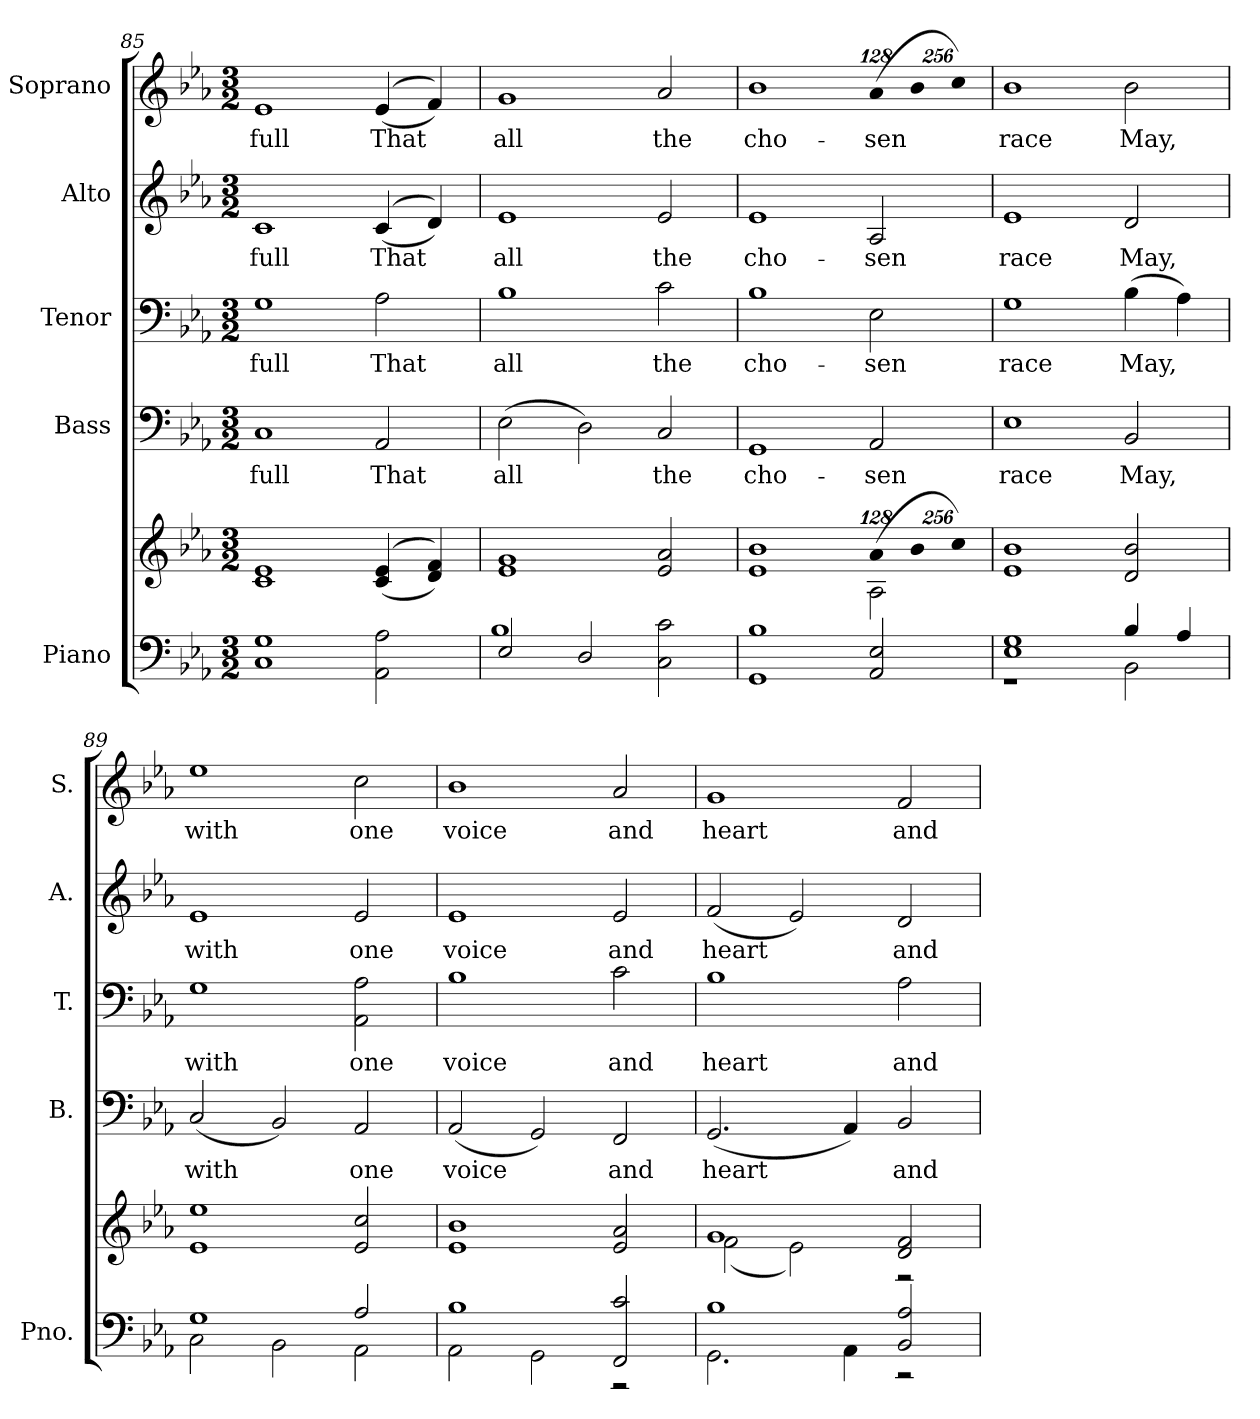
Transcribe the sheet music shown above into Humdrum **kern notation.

**kern	**kern	**kern	**text	**kern	**text	**kern	**text	**kern	**text
*part5	*part5	*part4	*part4	*part3	*part3	*part2	*part2	*part1	*part1
*staff6	*staff5	*staff4	*staff4	*staff3	*staff3	*staff2	*staff2	*staff1	*staff1
*I"Piano	*	*I"Bass	*	*I"Tenor	*	*I"Alto	*	*I"Soprano	*
*I'Pno.	*	*I'B.	*	*I'T.	*	*I'A.	*	*I'S.	*
*clefF4	*clefG2	*clefF4	*	*clefF4	*	*clefG2	*	*clefG2	*
*k[b-e-a-]	*k[b-e-a-]	*k[b-e-a-]	*	*k[b-e-a-]	*	*k[b-e-a-]	*	*k[b-e-a-]	*
*E-:	*E-:	*E-:	*	*E-:	*	*E-:	*	*E-:	*
*M3/2	*M3/2	*M3/2	*	*M3/2	*	*M3/2	*	*M3/2	*
=85	=85	=85	=85	=85	=85	=85	=85	=85	=85
!	!	!	!LO:LY:b:color=#000000	!	!	!	!	!	!
!	!	!	!	!	!LO:LY:b:color=#000000	!	!	!	!
!	!	!	!	!	!	!	!LO:LY:b:color=#000000	!	!
!	!	!	!	!	!	!	!	!	!LO:LY:b:color=#000000
1Ci 1Gi	1ci 1e-i	1Ci	full	1Gi	full	1ci	full	1e-i	full
!	!	!	!LO:LY:b:color=#000000	!	!	!	!	!	!
!	!	!	!	!	!LO:LY:b:color=#000000	!	!	!	!
!	!	!	!	!	!	!	!LO:LY:b:color=#000000	!	!
!	!	!	!	!	!	!	!	!	!LO:LY:b:color=#000000
2AA-i\ 2A-i	((4ci/ 4e-i	2AA-i/	That	2A-i\	That	((4ci/	That	((4e-i/	That
.	4di/ 4fi))	.	.	.	.	4di/))	.	4fi/))	.
!!LO:PB:g=z
=86	=86	=86	=86	=86	=86	=86	=86	=86	=86
*^	*	*	*	*	*	*	*	*	*
!	!	!	!	!LO:LY:b:color=#000000	!	!	!	!	!	!
!	!	!	!	!	!	!LO:LY:b:color=#000000	!	!	!	!
!	!	!	!	!	!	!	!	!LO:LY:b:color=#000000	!	!
!	!	!	!	!	!	!	!	!	!	!LO:LY:b:color=#000000
2E-i/	1B-i	1e-i 1gi	(2E-i\	all	1B-i	all	1e-i	all	1gi	all
2Di/	.	.	2Di\)	.	.	.	.	.	.	.
!	!	!	!	!LO:LY:b:color=#000000	!	!	!	!	!	!
!	!	!	!	!	!	!LO:LY:b:color=#000000	!	!	!	!
!	!	!	!	!	!	!	!	!LO:LY:b:color=#000000	!	!
!	!	!	!	!	!	!	!	!	!	!LO:LY:b:color=#000000
2Ci\ 2ci	2ryy	2e-i/ 2a-i	2Ci/	the	2ci\	the	2e-i/	the	2a-i/	the
*v	*v	*	*	*	*	*	*	*	*	*
=87	=87	=87	=87	=87	=87	=87	=87	=87	=87
*	*^	*	*	*	*	*	*	*	*
*^	*	*	*	*	*	*	*	*	*	*
!	!	!	!	!	!LO:LY:b:color=#000000	!	!	!	!	!	!
*v	*v	*	*	*	*	*	*	*	*	*	*
*^	*	*	*	*	*	*	*	*	*	*
!	!	!	!	!	!	!	!LO:LY:b:color=#000000	!	!	!	!
*v	*v	*	*	*	*	*	*	*	*	*	*
*^	*	*	*	*	*	*	*	*	*	*
!	!	!	!	!	!	!	!	!	!LO:LY:b:color=#000000	!	!
*v	*v	*	*	*	*	*	*	*	*	*	*
*^	*	*	*	*	*	*	*	*	*	*
!	!	!	!	!	!	!	!	!	!	!	!LO:LY:b:color=#000000
*v	*v	*	*	*	*	*	*	*	*	*	*
1GGi 1B-i	1e-i	1b-i	1GGi	cho-	1B-i	cho-	1e-i	cho-	1b-i	cho-
*	*Xbrackettup	*	*	*	*	*	*	*	*	*
!	!LO:N:vis=4	!	!	!	!	!	!	!	!	!
!	!	!	!	!LO:LY:b:color=#000000	!	!	!	!	!	!
!	!	!	!	!	!	!LO:LY:b:color=#000000	!	!	!	!
!	!	!	!	!	!	!	!	!LO:LY:b:color=#000000	!	!
*	*	*	*	*	*	*	*	*	*Xbrackettup	*
!	!	!	!	!	!	!	!	!	!LO:N:vis=4	!
!	!	!	!	!	!	!	!	!	!	!LO:LY:b:color=#000000
2AA-i/ 2E-i	(512%85a-i/	2A-i\	2AA-i/	-sen	2E-i\	-sen	2A-i/	-sen	(512%85a-i/	-sen
!	!LO:N:vis=4	!	!	!	!	!	!	!	!LO:N:vis=4	!
.	1024%171b-i/	.	.	.	.	.	.	.	1024%171b-i\	.
!	!LO:N:vis=4	!	!	!	!	!	!	!	!LO:N:vis=4	!
.	1024%171cci/)	.	.	.	.	.	.	.	1024%171cci\)	.
*	*v	*v	*	*	*	*	*	*	*	*
=88	=88	=88	=88	=88	=88	=88	=88	=88	=88
*^	*	*	*	*	*	*	*	*	*
!	!	!	!	!LO:LY:b:color=#000000	!	!	!	!	!	!
!	!	!	!	!	!	!LO:LY:b:color=#000000	!	!	!	!
!	!	!	!	!	!	!	!	!LO:LY:b:color=#000000	!	!
!	!	!	!	!	!	!	!	!	!	!LO:LY:b:color=#000000
1E-i 1Gi	1r	1e-i 1b-i	1E-i	race	1Gi	race	1e-i	race	1b-i	race
!	!	!	!	!LO:LY:b:color=#000000	!	!	!	!	!	!
!	!	!	!	!	!	!LO:LY:b:color=#000000	!	!	!	!
!	!	!	!	!	!	!	!	!LO:LY:b:color=#000000	!	!
!	!	!	!	!	!	!	!	!	!	!LO:LY:b:color=#000000
4B-i/	2BB-i\	2di/ 2b-i	2BB-i/	May,	(4B-i\	May,	2di/	May,	2b-i\	May,
4A-i/	.	.	.	.	4A-i\)	.	.	.	.	.
=89	=89	=89	=89	=89	=89	=89	=89	=89	=89	=89
!	!	!	!	!LO:LY:b:color=#000000	!	!	!	!	!	!
!	!	!	!	!	!	!LO:LY:b:color=#000000	!	!	!	!
!	!	!	!	!	!	!	!	!LO:LY:b:color=#000000	!	!
!	!	!	!	!	!	!	!	!	!	!LO:LY:b:color=#000000
1Gi	2Ci\	1e-i 1ee-i	(2Ci/	with	1Gi	with	1e-i	with	1ee-i	with
.	2BB-i\	.	2BB-i/)	.	.	.	.	.	.	.
!	!	!	!	!LO:LY:b:color=#000000	!	!	!	!	!	!
!	!	!	!	!	!	!LO:LY:b:color=#000000	!	!	!	!
!	!	!	!	!	!	!	!	!LO:LY:b:color=#000000	!	!
!	!	!	!	!	!	!	!	!	!	!LO:LY:b:color=#000000
2A-i/	2AA-i\	2e-i/ 2cci	2AA-i/	one	2AA-i\ 2A-i	one	2e-i/	one	2cci\	one
=90	=90	=90	=90	=90	=90	=90	=90	=90	=90	=90
!	!	!	!	!LO:LY:b:color=#000000	!	!	!	!	!	!
!	!	!	!	!	!	!LO:LY:b:color=#000000	!	!	!	!
!	!	!	!	!	!	!	!	!LO:LY:b:color=#000000	!	!
!	!	!	!	!	!	!	!	!	!	!LO:LY:b:color=#000000
1B-i	2AA-i\	1e-i 1b-i	(2AA-i/	voice	1B-i	voice	1e-i	voice	1b-i	voice
.	2GGi\	.	2GGi/)	.	.	.	.	.	.	.
!	!	!	!	!LO:LY:b:color=#000000	!	!	!	!	!	!
!	!	!	!	!	!	!LO:LY:b:color=#000000	!	!	!	!
!	!	!	!	!	!	!	!	!LO:LY:b:color=#000000	!	!
!	!	!	!	!	!	!	!	!	!	!LO:LY:b:color=#000000
2FFi/ 2ci	2r	2e-i/ 2a-i	2FFi/	and	2ci\	and	2e-i/	and	2a-i/	and
=91	=91	=91	=91	=91	=91	=91	=91	=91	=91	=91
*	*	*^	*	*	*	*	*	*	*	*
!	!	!	!	!	!LO:LY:b:color=#000000	!	!	!	!	!	!
!	!	!	!	!	!	!	!LO:LY:b:color=#000000	!	!	!	!
!	!	!	!	!	!	!	!	!	!LO:LY:b:color=#000000	!	!
!	!	!	!	!	!	!	!	!	!	!	!LO:LY:b:color=#000000
1B-i	2.GGi\	1gi	(2fi\	(2.GGi/	heart	1B-i	heart	(2fi/	heart	1gi	heart
.	.	.	2e-i\)	.	.	.	.	2e-i/)	.	.	.
.	4AA-i\	.	.	4AA-i/)	.	.	.	.	.	.	.
!	!	!	!	!	!LO:LY:b:color=#000000	!	!	!	!	!	!
!	!	!	!	!	!	!	!LO:LY:b:color=#000000	!	!	!	!
!	!	!	!	!	!	!	!	!	!LO:LY:b:color=#000000	!	!
!	!	!	!	!	!	!	!	!	!	!	!LO:LY:b:color=#000000
2BB-i/ 2A-i	2r	2di/ 2fi	2r	2BB-i/	and	2A-i\	and	2di/	and	2fi/	and
*v	*v	*	*	*	*	*	*	*	*	*	*
*	*v	*v	*	*	*	*	*	*	*	*
=	=	=	=	=	=	=	=	=	=
*-	*-	*-	*-	*-	*-	*-	*-	*-	*-
